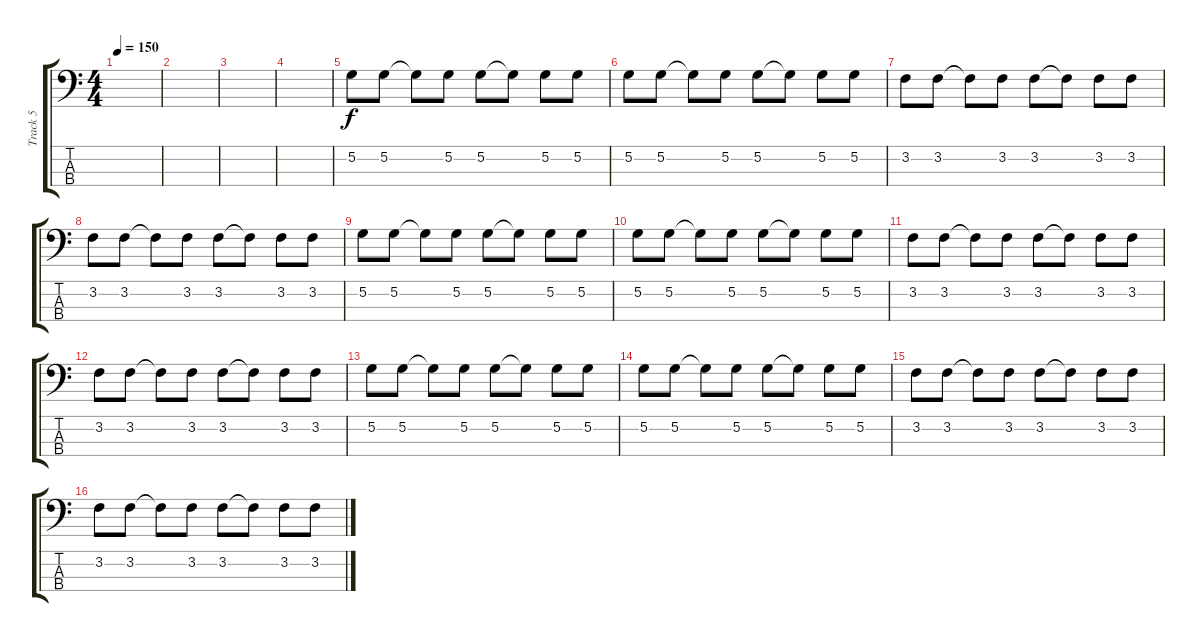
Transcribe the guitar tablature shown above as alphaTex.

\track ("Track 5" "Track 5") {instrument electricbasspick}
\staff {score tabs}
\tuning (G2 D2 A1 E1) {hide}
\ts (4 4)
\tempo 150
\clef f4
\ks c
|
|
|
|
5.2.8 5.2.8 5.2{t}.8 5.2.8 5.2.8 5.2{t}.8 5.2.8 5.2.8 |
5.2.8 5.2.8 5.2{t}.8 5.2.8 5.2.8 5.2{t}.8 5.2.8 5.2.8 |
3.2.8 3.2.8 3.2{t}.8 3.2.8 3.2.8 3.2{t}.8 3.2.8 3.2.8 |
3.2.8 3.2.8 3.2{t}.8 3.2.8 3.2.8 3.2{t}.8 3.2.8 3.2.8 |
5.2.8 5.2.8 5.2{t}.8 5.2.8 5.2.8 5.2{t}.8 5.2.8 5.2.8 |
5.2.8 5.2.8 5.2{t}.8 5.2.8 5.2.8 5.2{t}.8 5.2.8 5.2.8 |
3.2.8 3.2.8 3.2{t}.8 3.2.8 3.2.8 3.2{t}.8 3.2.8 3.2.8 |
3.2.8 3.2.8 3.2{t}.8 3.2.8 3.2.8 3.2{t}.8 3.2.8 3.2.8 |
5.2.8 5.2.8 5.2{t}.8 5.2.8 5.2.8 5.2{t}.8 5.2.8 5.2.8 |
5.2.8 5.2.8 5.2{t}.8 5.2.8 5.2.8 5.2{t}.8 5.2.8 5.2.8 |
3.2.8 3.2.8 3.2{t}.8 3.2.8 3.2.8 3.2{t}.8 3.2.8 3.2.8 |
3.2.8 3.2.8 3.2{t}.8 3.2.8 3.2.8 3.2{t}.8 3.2.8 3.2.8
